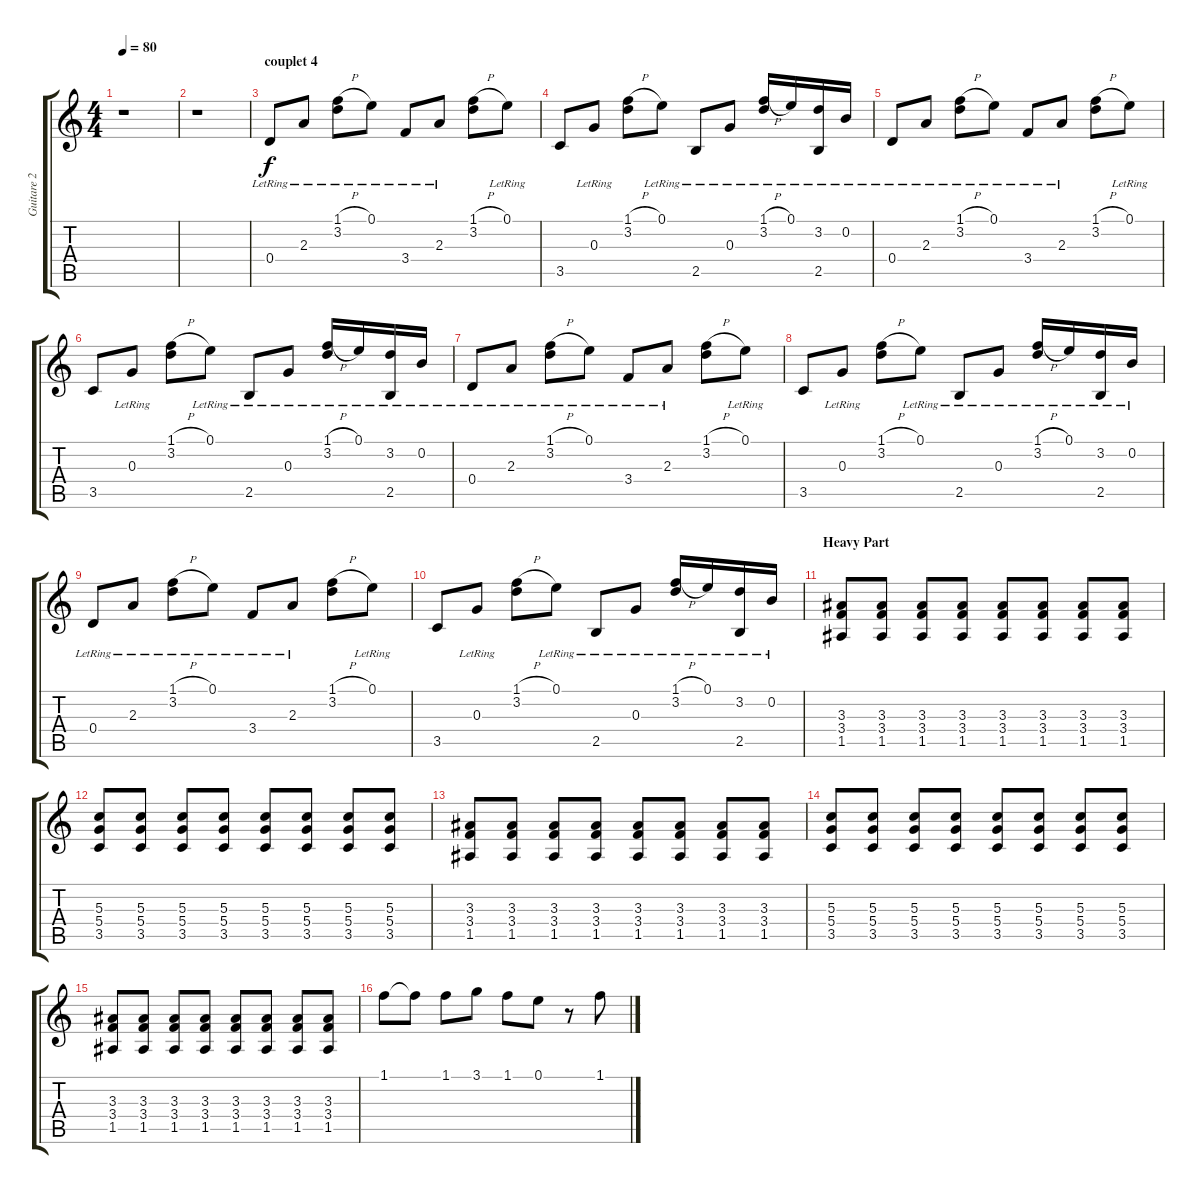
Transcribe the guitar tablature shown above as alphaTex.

\track ("Guitare 2" "Guitare 2") {instrument electricguitarjazz}
\staff {score tabs}
\tuning (E4 B3 G3 D3 A2 E2) {hide}
\ts (4 4)
\tempo 80
\clef g2
\ks c
r.1{dy f} |
r.1 |
\section ("" "couplet 4")
0.4{lr}.8 2.3{lr}.8 (1.1{h} 3.2{lr}).8 0.1{lr}.8 3.4{lr}.8 2.3{lr}.8 (1.1{h} 3.2).8 0.1{lr}.8 |
3.5.8 0.3{lr}.8 (1.1{h} 3.2).8 0.1{lr}.8 2.5{lr}.8 0.3{lr}.8 (1.1{h} 3.2{lr}).16 0.1{lr}.16 (3.2{lr} 2.5{lr}).16 0.2{lr}.16 |
0.4{lr}.8 2.3{lr}.8 (1.1{h} 3.2{lr}).8 0.1{lr}.8 3.4{lr}.8 2.3{lr}.8 (1.1{h} 3.2).8 0.1{lr}.8 |
3.5.8 0.3{lr}.8 (1.1{h} 3.2).8 0.1{lr}.8 2.5{lr}.8 0.3{lr}.8 (1.1{h} 3.2{lr}).16 0.1{lr}.16 (3.2{lr} 2.5{lr}).16 0.2{lr}.16 |
0.4{lr}.8 2.3{lr}.8 (1.1{h} 3.2{lr}).8 0.1{lr}.8 3.4{lr}.8 2.3{lr}.8 (1.1{h} 3.2).8 0.1{lr}.8 |
3.5.8 0.3{lr}.8 (1.1{h} 3.2).8 0.1{lr}.8 2.5{lr}.8 0.3{lr}.8 (1.1{h} 3.2{lr}).16 0.1{lr}.16 (3.2{lr} 2.5{lr}).16 0.2{lr}.16 |
0.4{lr}.8 2.3{lr}.8 (1.1{h} 3.2{lr}).8 0.1{lr}.8 3.4{lr}.8 2.3{lr}.8 (1.1{h} 3.2).8 0.1{lr}.8 |
3.5.8 0.3{lr}.8 (1.1{h} 3.2).8 0.1{lr}.8 2.5{lr}.8 0.3{lr}.8 (1.1{h} 3.2{lr}).16 0.1{lr}.16 (3.2{lr} 2.5{lr}).16 0.2{lr}.16 |
\section ("" "Heavy Part")
(3.3 3.4 1.5).8{instrument distortionguitar} (3.3 3.4 1.5).8 (3.3 3.4 1.5).8 (3.3 3.4 1.5).8 (3.3 3.4 1.5).8 (3.3 3.4 1.5).8 (3.3 3.4 1.5).8 (3.3 3.4 1.5).8 |
(5.3 5.4 3.5).8 (5.3 5.4 3.5).8 (5.3 5.4 3.5).8 (5.3 5.4 3.5).8 (5.3 5.4 3.5).8 (5.3 5.4 3.5).8 (5.3 5.4 3.5).8 (5.3 5.4 3.5).8 |
(3.3 3.4 1.5).8{instrument distortionguitar} (3.3 3.4 1.5).8 (3.3 3.4 1.5).8 (3.3 3.4 1.5).8 (3.3 3.4 1.5).8 (3.3 3.4 1.5).8 (3.3 3.4 1.5).8 (3.3 3.4 1.5).8 |
(5.3 5.4 3.5).8 (5.3 5.4 3.5).8 (5.3 5.4 3.5).8 (5.3 5.4 3.5).8 (5.3 5.4 3.5).8 (5.3 5.4 3.5).8 (5.3 5.4 3.5).8 (5.3 5.4 3.5).8 |
(3.3 3.4 1.5).8{instrument distortionguitar} (3.3 3.4 1.5).8 (3.3 3.4 1.5).8 (3.3 3.4 1.5).8 (3.3 3.4 1.5).8 (3.3 3.4 1.5).8 (3.3 3.4 1.5).8 (3.3 3.4 1.5).8 |
1.1.8{instrument distortionguitar} 1.1{t}.8 1.1.8 3.1.8 1.1.8 0.1.8 r.8 1.1.8
